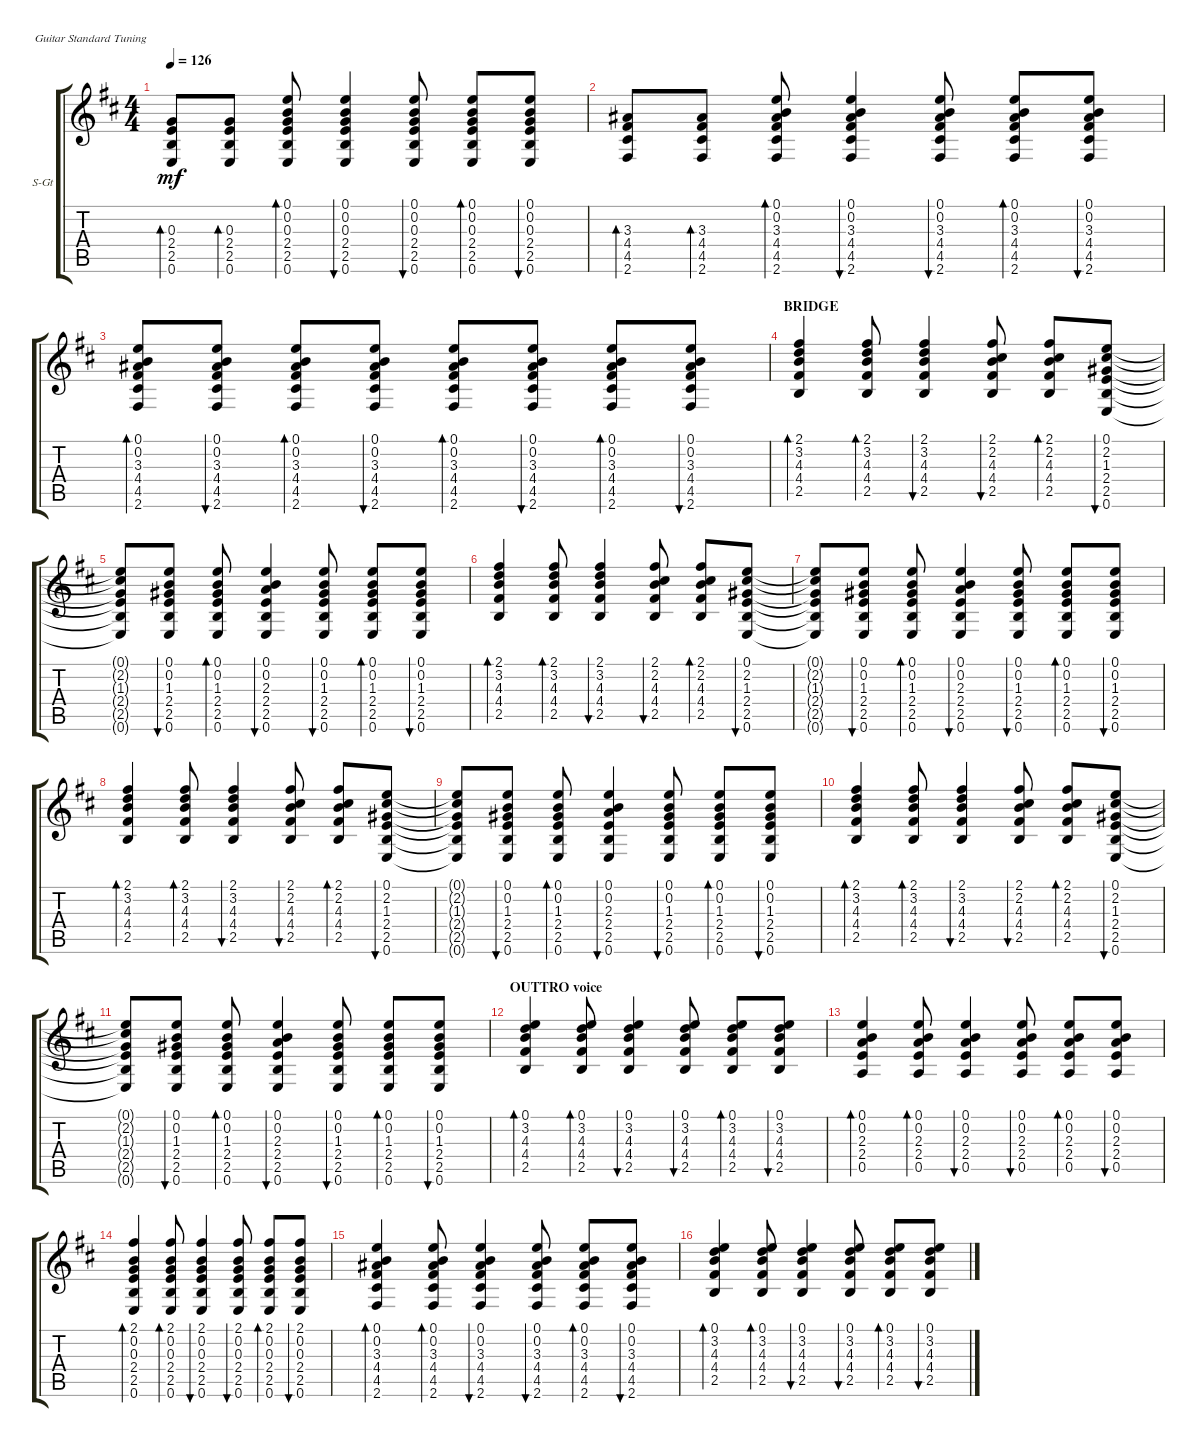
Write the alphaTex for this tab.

\defaultSystemsLayout 4
\bracketExtendMode groupsimilarinstruments
\firstSystemTrackNameOrientation horizontal
\otherSystemsTrackNameOrientation horizontal
\track ("Steel Guitar" "S-Gt") {instrument acousticguitarsteel}
\staff {score tabs}
\tuning (E4 B3 G3 D3 A2 E2)
\ts (4 4)
\tempo 126
\clef g2
\ks bminor
(0.6 2.5 2.4 0.3).8{bd 30 dy mf} (0.6 2.5 2.4 0.3).8{bd 30} (0.6 2.5 2.4 0.3 0.2 0.1).8{bd 30} (0.6 2.5 2.4 0.3 0.2 0.1).4{bu 30} (0.6 2.5 2.4 0.3 0.2 0.1).8{bu 30} (0.6 2.5 2.4 0.3 0.2 0.1).8{bd 30} (0.6 2.5 2.4 0.3 0.2 0.1).8{bu 30} |
(2.6 4.5 4.4 3.3).8{bd 30} (2.6 4.5 4.4 3.3).8{bd 30} (2.6 4.5 4.4 3.3 0.2 0.1).8{bd 30} (2.6 4.5 4.4 3.3 0.2 0.1).4{bu 30} (2.6 4.5 4.4 3.3 0.2 0.1).8{bu 30} (2.6 4.5 4.4 3.3 0.2 0.1).8{bd 30} (2.6 4.5 4.4 3.3 0.2 0.1).8{bu 30} |
(4.4 4.5 3.3 0.2 0.1 2.6).8{bd 30} (4.4 4.5 3.3 0.2 0.1 2.6).8{bu 30} (4.4 4.5 3.3 0.2 0.1 2.6).8{bd 30} (4.4 4.5 3.3 0.2 0.1 2.6).8{bu 30} (4.4 4.5 3.3 0.2 0.1 2.6).8{bd 30} (4.4 4.5 3.3 0.2 0.1 2.6).8{bu 30} (4.4 4.5 3.3 0.2 0.1 2.6).8{bd 30} (4.4 4.5 3.3 0.2 0.1 2.6).8{bu 30} |
\section ("" "BRIDGE")
(4.4 2.5 4.3 3.2 2.1).4{bd 30} (4.4 2.5 4.3 3.2 2.1).8{bd 30} (4.4 2.5 4.3 3.2 2.1).4{bu 30} (4.4 2.5 4.3 2.2 2.1).8{bu 30} (4.4 2.5 4.3 2.2 2.1).8{bd 30} (2.4 2.5 1.3 2.2 0.1 0.6).8{bu 30} |
(2.4{t} 0.6{t} 2.5{t} 1.3{t} 2.2{t} 0.1{t}).8 (2.4 0.6 2.5 1.3 0.2 0.1).8{bu 30} (2.4 0.6 2.5 1.3 0.2 0.1).8{bd 30} (2.4 0.6 2.5 2.3 0.2 0.1).4{bu 30} (2.4 0.6 2.5 1.3 0.2 0.1).8{bu 30} (2.4 0.6 2.5 1.3 0.2 0.1).8{bd 30} (2.4 0.6 2.5 1.3 0.2 0.1).8{bu 30} |
(4.4 2.5 4.3 3.2 2.1).4{bd 30} (4.4 2.5 4.3 3.2 2.1).8{bd 30} (4.4 2.5 4.3 3.2 2.1).4{bu 30} (4.4 2.5 4.3 2.2 2.1).8{bu 30} (4.4 2.5 4.3 2.2 2.1).8{bd 30} (2.4 2.5 1.3 2.2 0.1 0.6).8{bu 30} |
(2.4{t} 0.6{t} 2.5{t} 1.3{t} 2.2{t} 0.1{t}).8 (2.4 0.6 2.5 1.3 0.2 0.1).8{bu 30} (2.4 0.6 2.5 1.3 0.2 0.1).8{bd 30} (2.4 0.6 2.5 2.3 0.2 0.1).4{bu 30} (2.4 0.6 2.5 1.3 0.2 0.1).8{bu 30} (2.4 0.6 2.5 1.3 0.2 0.1).8{bd 30} (2.4 0.6 2.5 1.3 0.2 0.1).8{bu 30} |
(4.4 2.5 4.3 3.2 2.1).4{bd 30} (4.4 2.5 4.3 3.2 2.1).8{bd 30} (4.4 2.5 4.3 3.2 2.1).4{bu 30} (4.4 2.5 4.3 2.2 2.1).8{bu 30} (4.4 2.5 4.3 2.2 2.1).8{bd 30} (2.4 2.5 1.3 2.2 0.1 0.6).8{bu 30} |
(2.4{t} 0.6{t} 2.5{t} 1.3{t} 2.2{t} 0.1{t}).8 (2.4 0.6 2.5 1.3 0.2 0.1).8{bu 30} (2.4 0.6 2.5 1.3 0.2 0.1).8{bd 30} (2.4 0.6 2.5 2.3 0.2 0.1).4{bu 30} (2.4 0.6 2.5 1.3 0.2 0.1).8{bu 30} (2.4 0.6 2.5 1.3 0.2 0.1).8{bd 30} (2.4 0.6 2.5 1.3 0.2 0.1).8{bu 30} |
(4.4 2.5 4.3 3.2 2.1).4{bd 30} (4.4 2.5 4.3 3.2 2.1).8{bd 30} (4.4 2.5 4.3 3.2 2.1).4{bu 30} (4.4 2.5 4.3 2.2 2.1).8{bu 30} (4.4 2.5 4.3 2.2 2.1).8{bd 30} (2.4 2.5 1.3 2.2 0.1 0.6).8{bu 30} |
(2.4{t} 0.6{t} 2.5{t} 1.3{t} 2.2{t} 0.1{t}).8 (2.4 0.6 2.5 1.3 0.2 0.1).8{bu 30} (2.4 0.6 2.5 1.3 0.2 0.1).8{bd 30} (2.4 0.6 2.5 2.3 0.2 0.1).4{bu 30} (2.4 0.6 2.5 1.3 0.2 0.1).8{bu 30} (2.4 0.6 2.5 1.3 0.2 0.1).8{bd 30} (2.4 0.6 2.5 1.3 0.2 0.1).8{bu 30} |
\section ("" "OUTTRO voice")
(4.4 2.5 4.3 3.2 0.1).4{bd 30} (4.4 2.5 4.3 3.2 0.1).8{bd 30} (4.4 2.5 4.3 3.2 0.1).4{bu 30} (4.4 2.5 4.3 3.2 0.1).8{bu 30} (4.4 2.5 4.3 3.2 0.1).8{bd 30} (4.4 2.5 4.3 3.2 0.1).8{bu 30} |
(2.4 0.5 2.3 0.2 0.1).4{bd 30} (2.4 0.5 2.3 0.2 0.1).8{bd 30} (2.4 0.5 2.3 0.2 0.1).4{bu 30} (2.4 0.5 2.3 0.2 0.1).8{bu 30} (2.4 0.5 2.3 0.2 0.1).8{bd 30} (2.4 0.5 2.3 0.2 0.1).8{bu 30} |
(2.4 2.5 0.3 0.2 2.1 0.6).4{bd 30} (2.4 2.5 0.3 0.2 2.1 0.6).8{bd 30} (2.4 2.5 0.3 0.2 2.1 0.6).4{bu 30} (2.4 2.5 0.3 0.2 2.1 0.6).8{bu 30} (2.4 2.5 0.3 0.2 2.1 0.6).8{bd 30} (2.4 2.5 0.3 0.2 2.1 0.6).8{bu 30} |
(4.4 4.5 3.3 0.2 0.1 2.6).4{bd 30} (4.4 4.5 3.3 0.2 0.1 2.6).8{bd 30} (4.4 4.5 3.3 0.2 0.1 2.6).4{bu 30} (4.4 4.5 3.3 0.2 0.1 2.6).8{bu 30} (4.4 4.5 3.3 0.2 0.1 2.6).8{bd 30} (4.4 4.5 3.3 0.2 0.1 2.6).8{bu 30} |
(4.4 2.5 4.3 3.2 0.1).4{bd 30} (4.4 2.5 4.3 3.2 0.1).8{bd 30} (4.4 2.5 4.3 3.2 0.1).4{bu 30} (4.4 2.5 4.3 3.2 0.1).8{bu 30} (4.4 2.5 4.3 3.2 0.1).8{bd 30} (4.4 2.5 4.3 3.2 0.1).8{bu 30}
